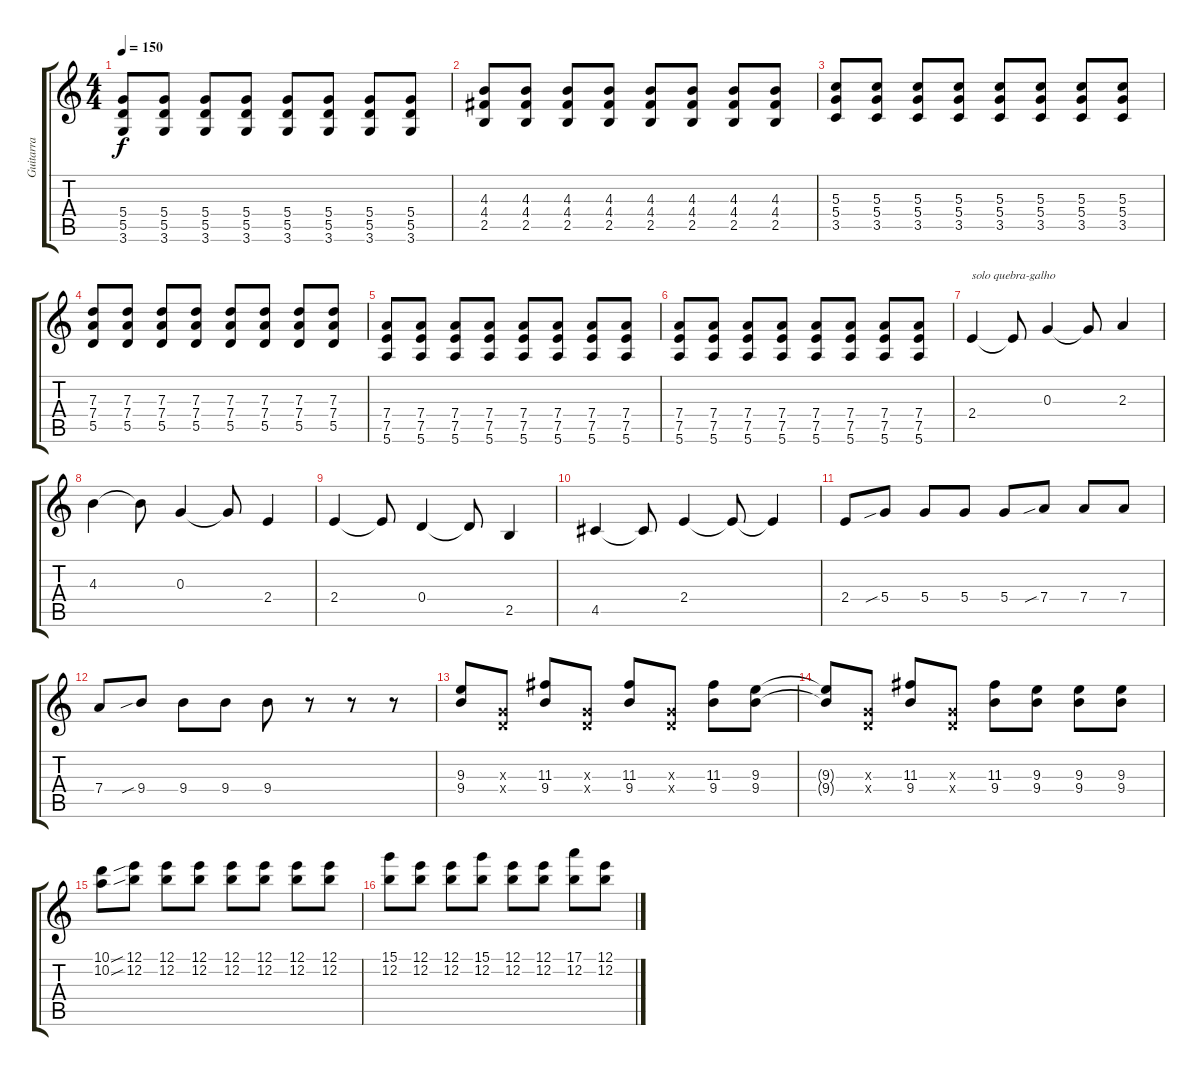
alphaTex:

\track ("Guitarra" "Guitarra") {instrument distortionguitar}
\staff {score tabs}
\tuning (E4 B3 G3 D3 A2 E2) {hide}
\ts (4 4)
\tempo 150
\clef g2
\ks c
(5.4 5.5 3.6).8{dy f} (5.4 5.5 3.6).8 (5.4 5.5 3.6).8 (5.4 5.5 3.6).8 (5.4 5.5 3.6).8 (5.4 5.5 3.6).8 (5.4 5.5 3.6).8 (5.4 5.5 3.6).8 |
(4.3 4.4 2.5).8 (4.3 4.4 2.5).8 (4.3 4.4 2.5).8 (4.3 4.4 2.5).8 (4.3 4.4 2.5).8 (4.3 4.4 2.5).8 (4.3 4.4 2.5).8 (4.3 4.4 2.5).8 |
(5.3 5.4 3.5).8 (5.3 5.4 3.5).8 (5.3 5.4 3.5).8 (5.3 5.4 3.5).8 (5.3 5.4 3.5).8 (5.3 5.4 3.5).8 (5.3 5.4 3.5).8 (5.3 5.4 3.5).8 |
(7.3 7.4 5.5).8 (7.3 7.4 5.5).8 (7.3 7.4 5.5).8 (7.3 7.4 5.5).8 (7.3 7.4 5.5).8 (7.3 7.4 5.5).8 (7.3 7.4 5.5).8 (7.3 7.4 5.5).8 |
(7.4 7.5 5.6).8 (7.4 7.5 5.6).8 (7.4 7.5 5.6).8 (7.4 7.5 5.6).8 (7.4 7.5 5.6).8 (7.4 7.5 5.6).8 (7.4 7.5 5.6).8 (7.4 7.5 5.6).8 |
(7.4 7.5 5.6).8 (7.4 7.5 5.6).8 (7.4 7.5 5.6).8 (7.4 7.5 5.6).8 (7.4 7.5 5.6).8 (7.4 7.5 5.6).8 (7.4 7.5 5.6).8 (7.4 7.5 5.6).8 |
2.4.4{txt "solo quebra-galho"} 2.4{t}.8 0.3.4 0.3{t}.8 2.3.4 |
4.3.4 4.3{t}.8 0.3.4 0.3{t}.8 2.4.4 |
2.4.4 2.4{t}.8 0.4.4 0.4{t}.8 2.5.4 |
4.5.4 4.5{t}.8 2.4.4 2.4{t}.8 2.4{t}.4 |
2.4.8 5.4{sib}.8 5.4.8 5.4.8 5.4.8 7.4{sib}.8 7.4.8 7.4.8 |
7.4.8 9.4{sib}.8 9.4.8 9.4.8 9.4.8 r.8 r.8 r.8 |
(9.3 9.4).8 (0.3{x} 0.4{x}).8 (11.3 9.4).8 (0.3{x} 0.4{x}).8 (11.3 9.4).8 (0.3{x} 0.4{x}).8 (11.3 9.4).8 (9.3 9.4).8 |
(9.3{t} 9.4{t}).8 (0.3{x} 0.4{x}).8 (11.3 9.4).8 (0.3{x} 0.4{x}).8 (11.3 9.4).8 (9.3 9.4).8 (9.3 9.4).8 (9.3 9.4).8 |
(10.1 10.2).8 (12.1{sib} 12.2{sib}).8 (12.1 12.2).8 (12.1 12.2).8 (12.1 12.2).8 (12.1 12.2).8 (12.1 12.2).8 (12.1 12.2).8 |
(15.1 12.2).8 (12.1 12.2).8 (12.1 12.2).8 (15.1 12.2).8 (12.1 12.2).8 (12.1 12.2).8 (17.1 12.2).8 (12.1 12.2).8
